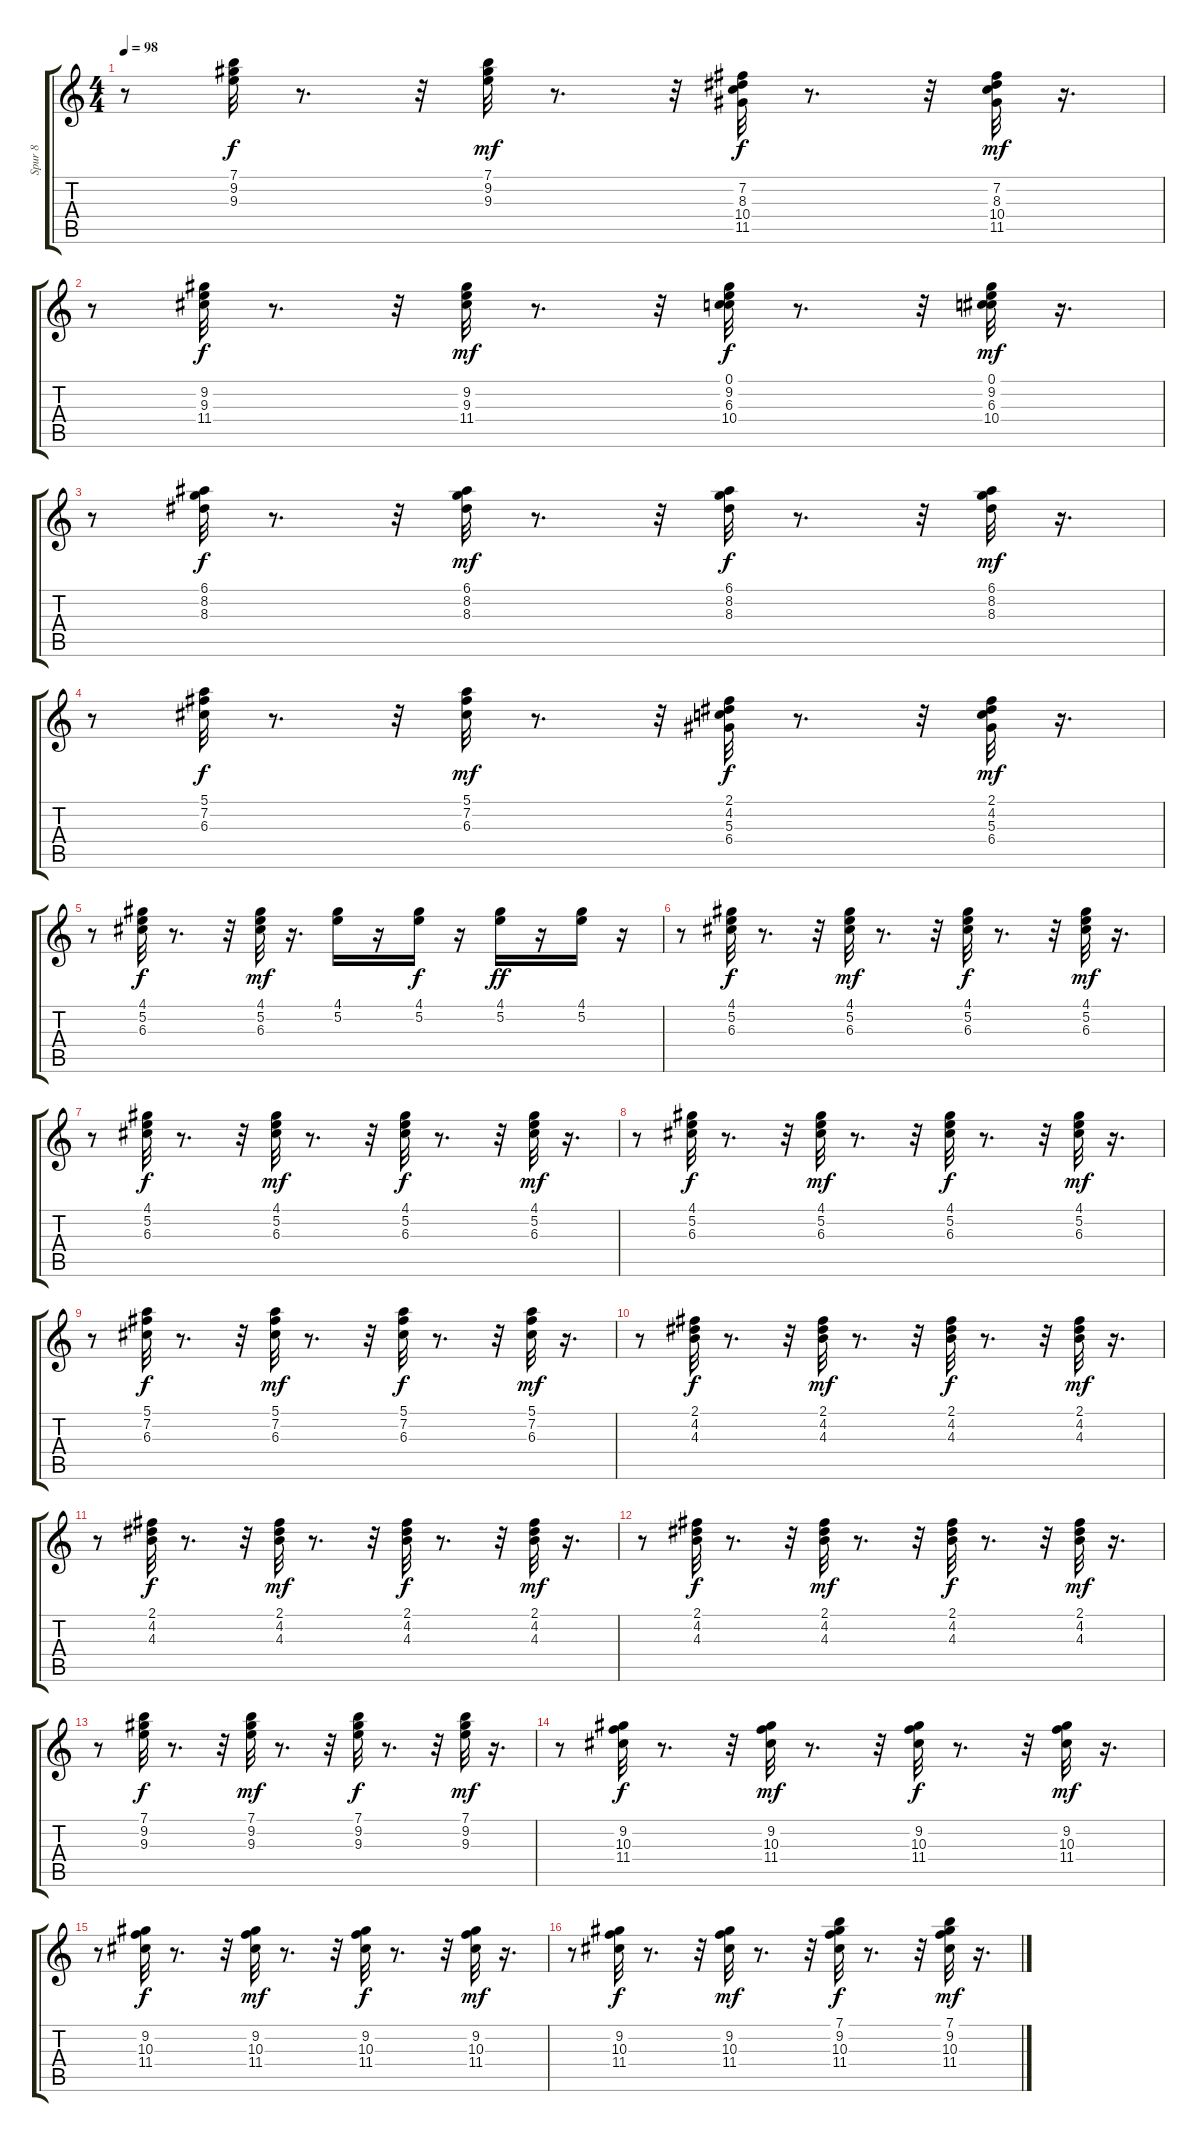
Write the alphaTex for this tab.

\track ("Spur 8" "Spur 8") {instrument electricguitarclean}
\staff {score tabs}
\tuning (E4 B3 G3 D3 A2 E2) {hide}
\ts (4 4)
\tempo 98
\clef g2
\ks c
r.8{dy mf} (7.1 9.2 9.3).32{dy f} r.8{d} r.32 (7.1 9.2 9.3).32{dy mf} r.8{d} r.32 (7.2 8.3 10.4 11.5).32{dy f} r.8{d} r.32 (7.2 8.3 10.4 11.5).32{dy mf} r.16{d} |
r.8 (9.2 9.3 11.4).32{dy f} r.8{d} r.32 (9.2 9.3 11.4).32{dy mf} r.8{d} r.32 (0.1 9.2 6.3 10.4).32{dy f} r.8{d} r.32 (0.1 9.2 6.3 10.4).32{dy mf} r.16{d} |
r.8 (6.1 8.2 8.3).32{dy f} r.8{d} r.32 (6.1 8.2 8.3).32{dy mf} r.8{d} r.32 (6.1 8.2 8.3).32{dy f} r.8{d} r.32 (6.1 8.2 8.3).32{dy mf} r.16{d} |
r.8 (5.1 7.2 6.3).32{dy f} r.8{d} r.32 (5.1 7.2 6.3).32{dy mf} r.8{d} r.32 (2.1 4.2 5.3 6.4).32{dy f} r.8{d} r.32 (2.1 4.2 5.3 6.4).32{dy mf} r.16{d} |
r.8 (4.1 5.2 6.3).32{dy f} r.8{d} r.32 (4.1 5.2 6.3).32{dy mf} r.16{d} (4.1 5.2).16{instrument electricpiano1} r.16 (4.1 5.2).16{dy f} r.16 (4.1 5.2).16{dy ff} r.16 (4.1 5.2).16 r.16 |
r.8 (4.1 5.2 6.3).32{dy f instrument electricguitarclean} r.8{d} r.32 (4.1 5.2 6.3).32{dy mf} r.8{d} r.32 (4.1 5.2 6.3).32{dy f} r.8{d} r.32 (4.1 5.2 6.3).32{dy mf} r.16{d} |
r.8 (4.1 5.2 6.3).32{dy f} r.8{d} r.32 (4.1 5.2 6.3).32{dy mf} r.8{d} r.32 (4.1 5.2 6.3).32{dy f} r.8{d} r.32 (4.1 5.2 6.3).32{dy mf} r.16{d} |
r.8 (4.1 5.2 6.3).32{dy f} r.8{d} r.32 (4.1 5.2 6.3).32{dy mf} r.8{d} r.32 (4.1 5.2 6.3).32{dy f} r.8{d} r.32 (4.1 5.2 6.3).32{dy mf} r.16{d} |
r.8 (5.1 7.2 6.3).32{dy f} r.8{d} r.32 (5.1 7.2 6.3).32{dy mf} r.8{d} r.32 (5.1 7.2 6.3).32{dy f} r.8{d} r.32 (5.1 7.2 6.3).32{dy mf} r.16{d} |
r.8 (2.1 4.2 4.3).32{dy f} r.8{d} r.32 (2.1 4.2 4.3).32{dy mf} r.8{d} r.32 (2.1 4.2 4.3).32{dy f} r.8{d} r.32 (2.1 4.2 4.3).32{dy mf} r.16{d} |
r.8 (2.1 4.2 4.3).32{dy f} r.8{d} r.32 (2.1 4.2 4.3).32{dy mf} r.8{d} r.32 (2.1 4.2 4.3).32{dy f} r.8{d} r.32 (2.1 4.2 4.3).32{dy mf} r.16{d} |
r.8 (2.1 4.2 4.3).32{dy f} r.8{d} r.32 (2.1 4.2 4.3).32{dy mf} r.8{d} r.32 (2.1 4.2 4.3).32{dy f} r.8{d} r.32 (2.1 4.2 4.3).32{dy mf} r.16{d} |
r.8 (7.1 9.2 9.3).32{dy f} r.8{d} r.32 (7.1 9.2 9.3).32{dy mf} r.8{d} r.32 (7.1 9.2 9.3).32{dy f} r.8{d} r.32 (7.1 9.2 9.3).32{dy mf} r.16{d} |
r.8 (9.2 10.3 11.4).32{dy f} r.8{d} r.32 (9.2 10.3 11.4).32{dy mf} r.8{d} r.32 (9.2 10.3 11.4).32{dy f} r.8{d} r.32 (9.2 10.3 11.4).32{dy mf} r.16{d} |
r.8 (9.2 10.3 11.4).32{dy f} r.8{d} r.32 (9.2 10.3 11.4).32{dy mf} r.8{d} r.32 (9.2 10.3 11.4).32{dy f} r.8{d} r.32 (9.2 10.3 11.4).32{dy mf} r.16{d} |
r.8 (9.2 10.3 11.4).32{dy f} r.8{d} r.32 (9.2 10.3 11.4).32{dy mf} r.8{d} r.32 (7.1 9.2 10.3 11.4).32{dy f} r.8{d} r.32 (7.1 9.2 10.3 11.4).32{dy mf} r.16{d}
